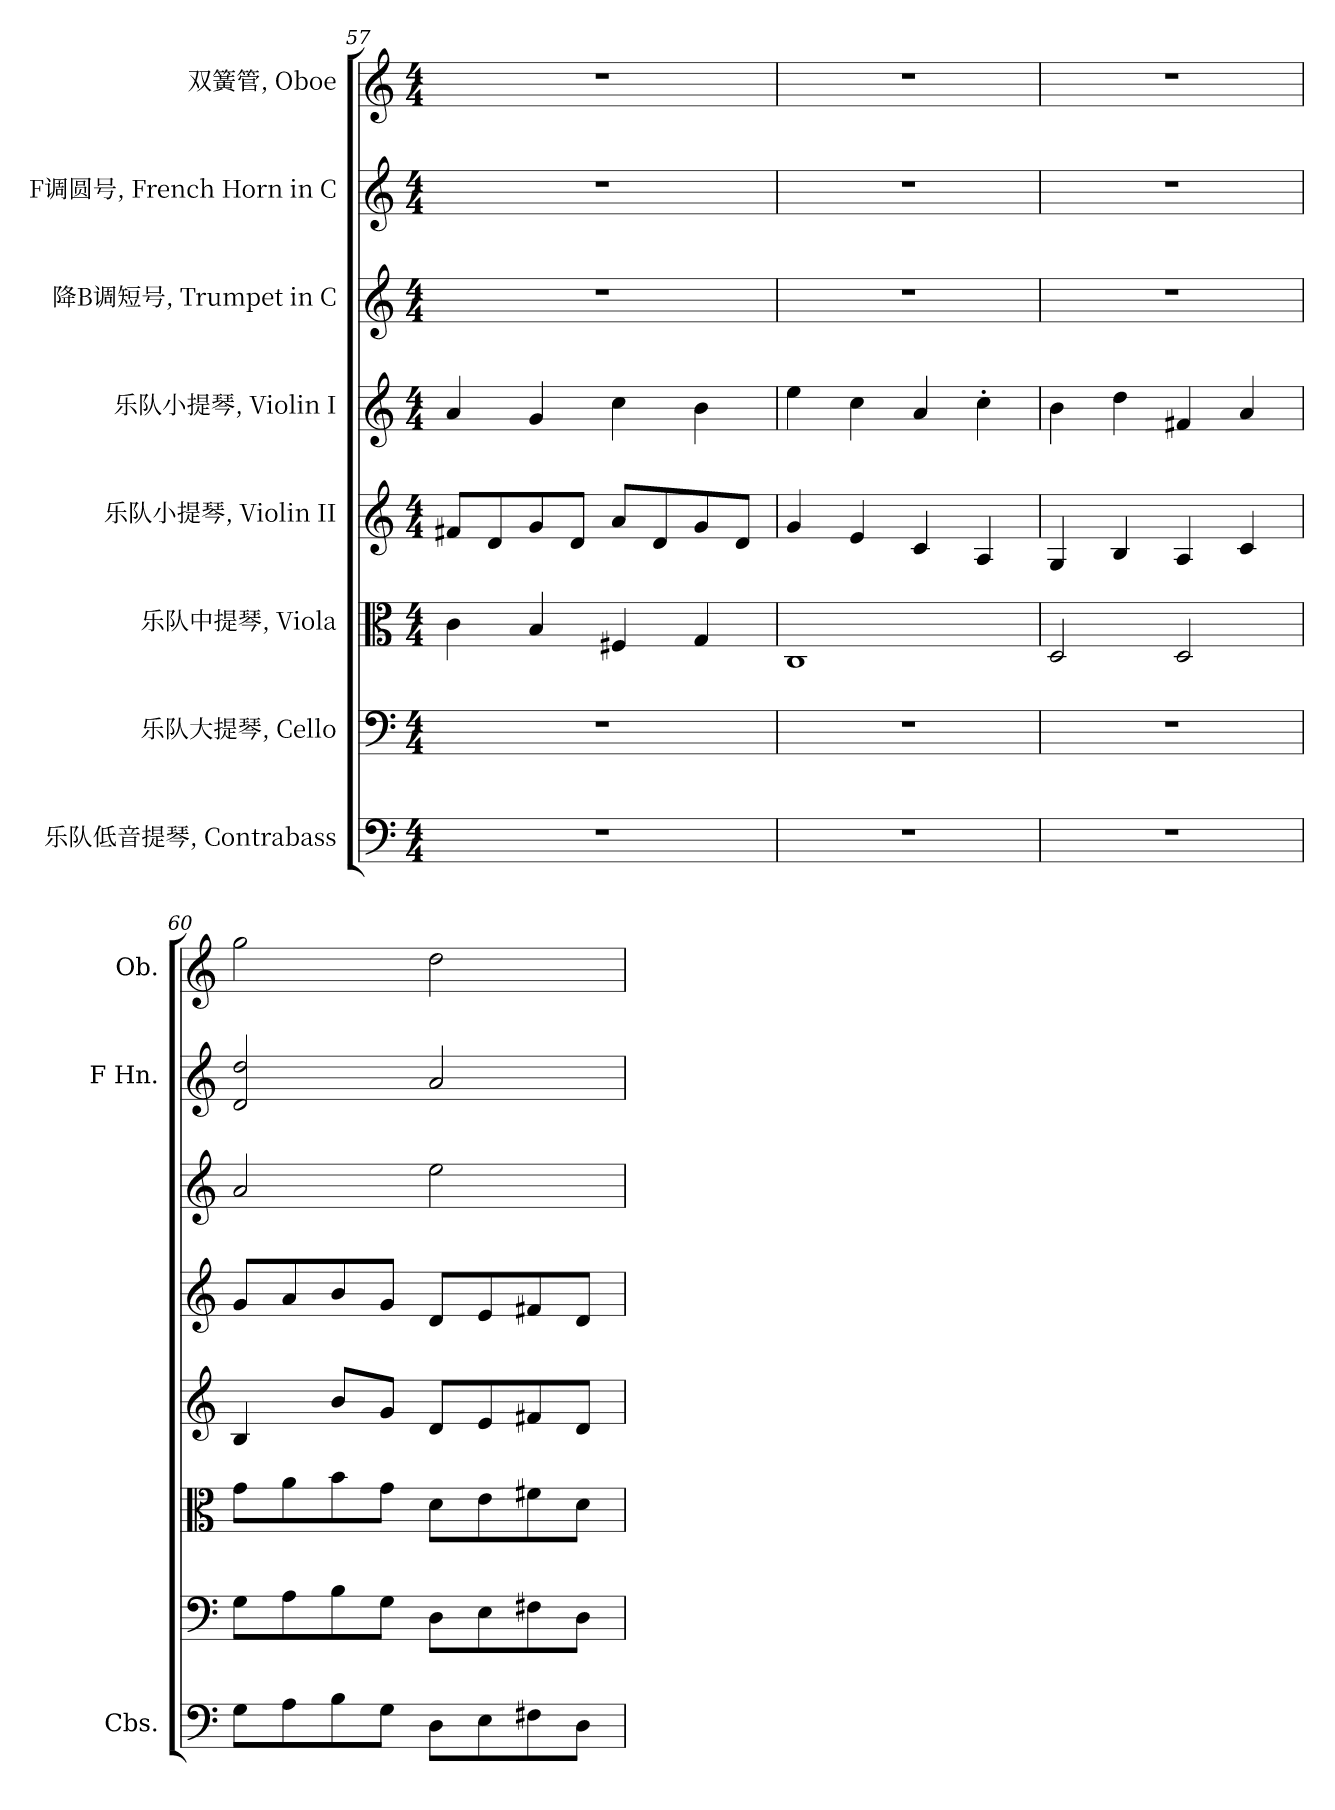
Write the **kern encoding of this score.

**kern	**kern	**kern	**kern	**kern	**kern	**kern	**kern
*part8	*part7	*part6	*part5	*part4	*part3	*part2	*part1
*staff8	*staff7	*staff6	*staff5	*staff4	*staff3	*staff2	*staff1
*I"乐队低音提琴, Contrabass	*I"乐队大提琴, Cello	*I"乐队中提琴, Viola	*I"乐队小提琴, Violin II	*I"乐队小提琴, Violin I	*I"降B调短号, Trumpet in C	*I"F调圆号, French Horn in C	*I"双簧管, Oboe
*I'Cbs.	*	*	*	*	*	*I'F Hn.	*I'Ob.
*clefF4	*clefF4	*clefC3	*clefG2	*clefG2	*clefG2	*clefG2	*clefG2
*ITrd7c12	*	*	*	*	*ITrd1c2	*ITrd4c7	*
*k[]	*k[]	*k[]	*k[]	*k[]	*k[b-e-]	*k[b-]	*k[]
*M4/4	*M4/4	*M4/4	*M4/4	*M4/4	*M4/4	*M4/4	*M4/4
=57	=57	=57	=57	=57	=57	=57	=57
1r	1r	4c\	8f#X/L	4a/	1r	1r	1r
.	.	.	8d/	.	.	.	.
.	.	4B/	8g/	4g/	.	.	.
.	.	.	8d/J	.	.	.	.
.	.	4F#X/	8a/L	4cc\	.	.	.
.	.	.	8d/	.	.	.	.
.	.	4G/	8g/	4b\	.	.	.
.	.	.	8d/J	.	.	.	.
=58	=58	=58	=58	=58	=58	=58	=58
1r	1r	1C	4g/	4ee\	1r	1r	1r
.	.	.	4e/	4cc\	.	.	.
.	.	.	4c/	4a/	.	.	.
.	.	.	4A/	4cc'\	.	.	.
!!LO:PB:g=z
=59	=59	=59	=59	=59	=59	=59	=59
1r	1r	2D/	4G/	4b\	1r	1r	1r
.	.	.	4B/	4dd\	.	.	.
.	.	2D/	4A/	4f#X/	.	.	.
.	.	.	4c/	4a/	.	.	.
=60	=60	=60	=60	=60	=60	=60	=60
8GG\L	8G\L	8g\L	4B/	8g/L	2g/	2G/ 2g/	2gg\
8AA\	8A\	8a\	.	8a/	.	.	.
8BB\	8B\	8b\	8b/L	8b/	.	.	.
8GG\J	8G\J	8g\J	8g/J	8g/J	.	.	.
8DD\L	8D\L	8d\L	8d/L	8d/L	2dd\	2d/	2dd\
8EE\	8E\	8e\	8e/	8e/	.	.	.
8FF#X\	8F#X\	8f#X\	8f#X/	8f#X/	.	.	.
8DD\J	8D\J	8d\J	8d/J	8d/J	.	.	.
=	=	=	=	=	=	=	=
*-	*-	*-	*-	*-	*-	*-	*-
